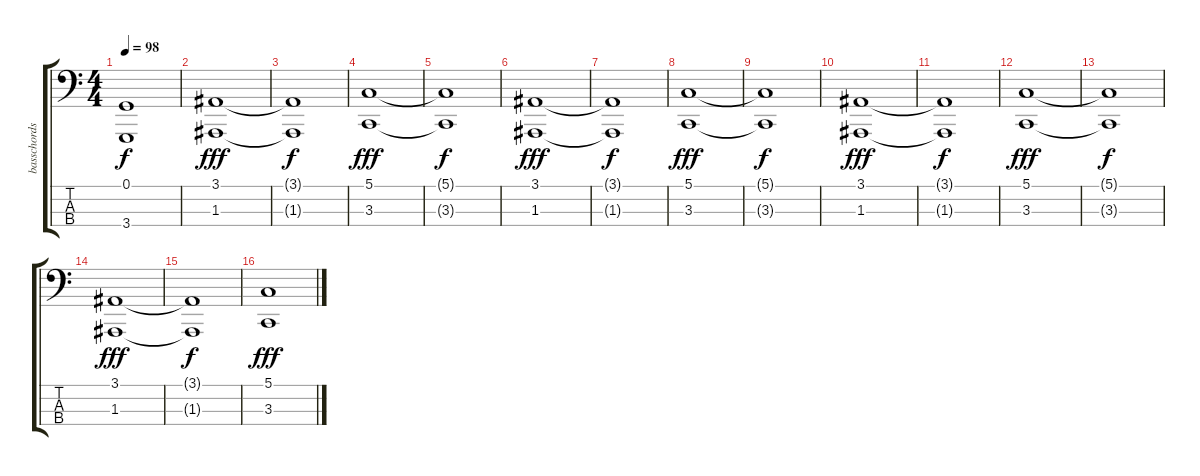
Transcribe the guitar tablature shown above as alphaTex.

\track ("basschords" "basschords") {instrument synthstrings1}
\staff {score tabs}
\tuning (G2 D2 A1 E1) {hide}
\ts (4 4)
\tempo 98
\clef f4
\ks c
(0.1{t} 3.4{t}).1{dy f} |
(3.1 1.3).1{dy fff} |
(3.1{t} 1.3{t}).1{dy f} |
(5.1 3.3).1{dy fff} |
(5.1{t} 3.3{t}).1{dy f} |
(3.1 1.3).1{dy fff} |
(3.1{t} 1.3{t}).1{dy f} |
(5.1 3.3).1{dy fff} |
(5.1{t} 3.3{t}).1{dy f} |
(3.1 1.3).1{dy fff} |
(3.1{t} 1.3{t}).1{dy f} |
(5.1 3.3).1{dy fff} |
(5.1{t} 3.3{t}).1{dy f} |
(3.1 1.3).1{dy fff} |
(3.1{t} 1.3{t}).1{dy f} |
(5.1 3.3).1{dy fff}
